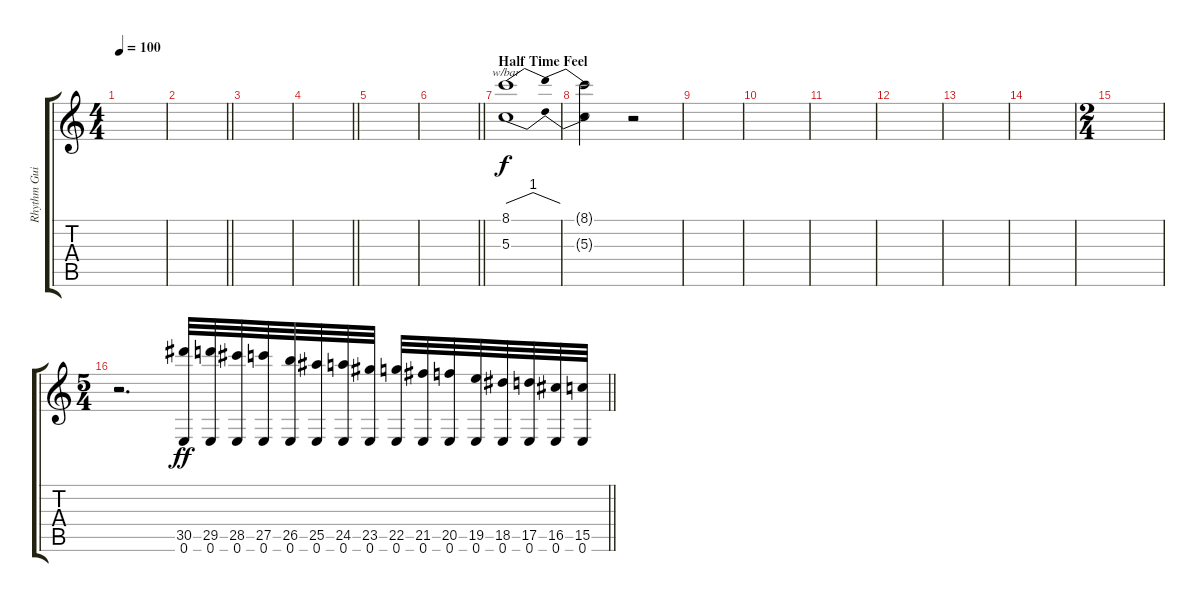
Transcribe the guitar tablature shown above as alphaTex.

\track ("Rhythm Guitar" "Rhythm Gui") {instrument distortionguitar}
\staff {score tabs}
\tuning (E4 B3 G3 D3 A2 E2) {hide}
\ts (4 4)
\tempo 100
\clef g2
\ks c
|
\barLineRight lightlight
|
|
\barLineRight lightlight
|
|
\barLineRight lightlight
|
\section ("" "Half Time Feel")
(8.1 5.3).1{tbe (dip default 0 0 30 4 44 4 60 0) dy f} |
(8.1{t} 5.3{t}).2 r.2 |
|
|
|
|
|
|
\ts (2 4)
|
\ts (5 4)
\barLineRight lightlight
r.2{d} (30.5 0.6).32{dy ff} (29.5 0.6).32 (28.5 0.6).32 (27.5 0.6).32 (26.5 0.6).32 (25.5 0.6).32 (24.5 0.6).32 (23.5 0.6).32 (22.5 0.6).32 (21.5 0.6).32 (20.5 0.6).32 (19.5 0.6).32 (18.5 0.6).32 (17.5 0.6).32 (16.5 0.6).32 (15.5 0.6).32
